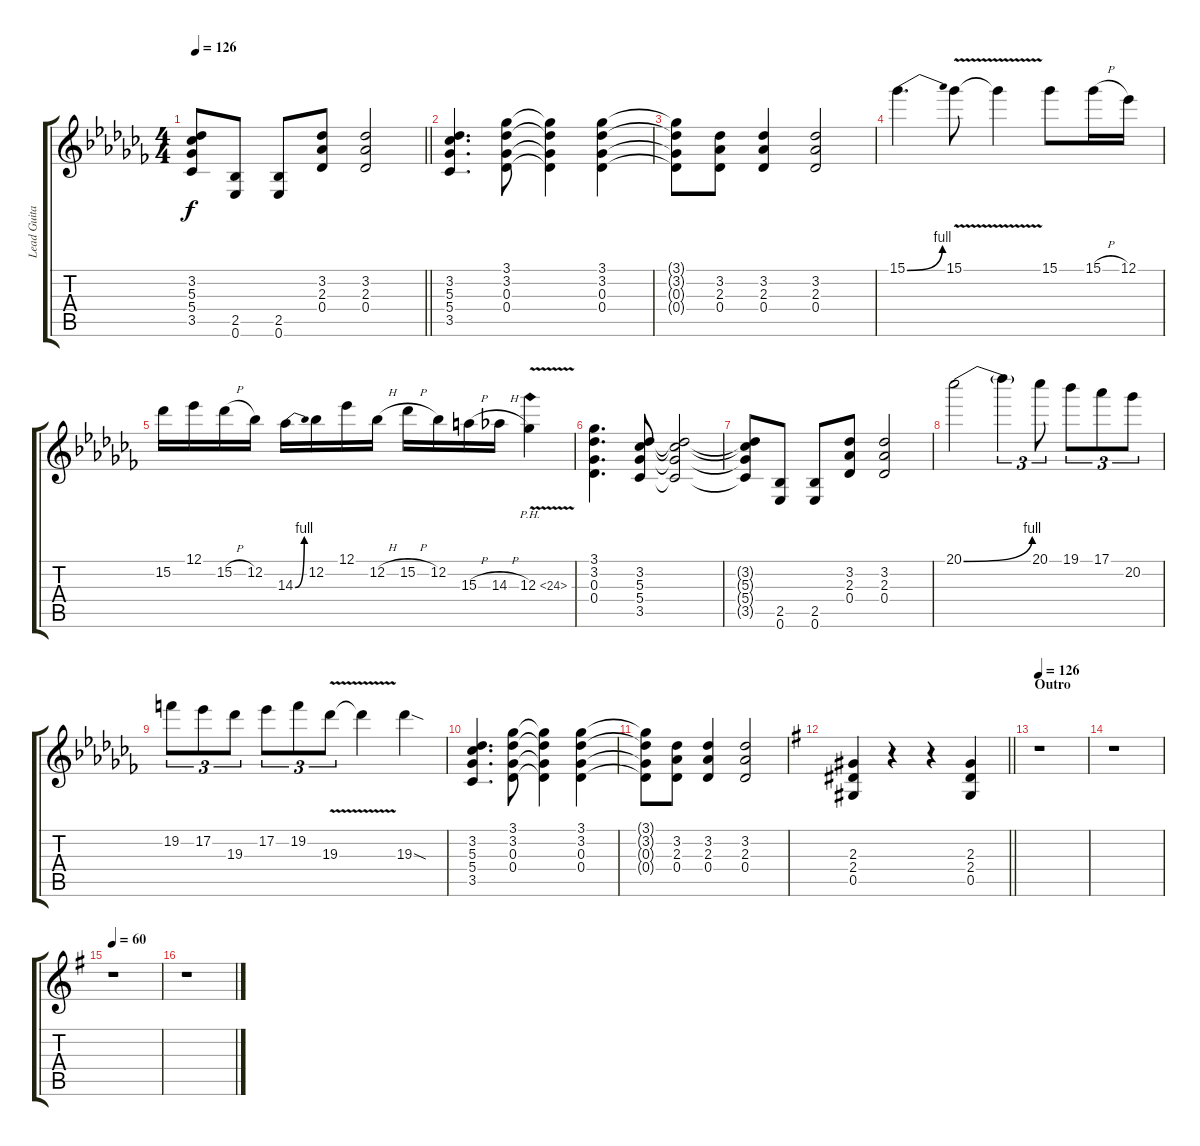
\track ("Lead Guitar" "Lead Guita") {instrument acousticguitarsteel}
\staff {score tabs}
\tuning (Eb4 Bb3 Gb3 Db3 Ab2 Eb2) {hide}
\ts (4 4)
\tempo 126
\clef g2
\barLineRight lightlight
\ks cb
(3.2{t} 5.3{t} 5.4{t} 3.5{t}).8{dy f} (2.5 0.6).8 (2.5 0.6).8 (3.2 2.3 0.4).8 (3.2 2.3 0.4).2 |
(3.2 5.3 5.4 3.5).4{d} (3.1 3.2 0.3 0.4).8 (3.1{t} 3.2{t} 0.3{t} 0.4{t}).4 (3.1 3.2 0.3 0.4).4 |
(3.1{t} 3.2{t} 0.3{t} 0.4{t}).8 (3.2 2.3 0.4).8 (3.2 2.3 0.4).4 (3.2 2.3 0.4).2 |
15.1{be (bend 0 0 60 4)}.4{d} 15.1{v}.8 15.1{t}.4 15.1.8 15.1{h}.16 12.1.16 |
15.2.16 12.1.16 15.2{h}.16 12.2.16 14.3{be (bend 0 0 60 4)}.16 12.2.16 12.1.16 12.2{h}.16 15.2{h}.16 12.2.16 15.3{h}.16 14.3{h}.16 12.3{ph 12 v}.4 |
(3.1 3.2 0.3 0.4).4{d} (3.2 5.3 5.4 3.5).8 (3.2{t} 5.3{t} 5.4{t} 3.5{t}).2 |
(3.2{t} 5.3{t} 5.4{t} 3.5{t}).8 (2.5 0.6).8 (2.5 0.6).8 (3.2 2.3 0.4).8 (3.2 2.3 0.4).2 |
20.1{be (bend 0 0 60 4)}.2 20.1{t}.4{tu (3 2)} 20.1.8{tu (3 2)} 19.1.8{tu (3 2)} 17.1.8{tu (3 2)} 20.2.8{tu (3 2)} |
19.2.8{tu (3 2)} 17.2.8{tu (3 2)} 19.3.8{tu (3 2)} 17.2.8{tu (3 2)} 19.2.8{tu (3 2)} 19.3{v}.8{tu (3 2)} 19.3{t}.4 19.3{sod}.4 |
(3.2 5.3 5.4 3.5).4{d} (3.1 3.2 0.3 0.4).8 (3.1{t} 3.2{t} 0.3{t} 0.4{t}).4 (3.1 3.2 0.3 0.4).4 |
(3.1{t} 3.2{t} 0.3{t} 0.4{t}).8 (3.2 2.3 0.4).8 (3.2 2.3 0.4).4 (3.2 2.3 0.4).2 |
\barLineRight lightlight
\ks g
(2.3 2.4 0.5).4 r.4 r.4 (2.3 2.4 0.5).4 |
\section ("" "Outro")
\tempo 126
r.1 |
r.1 |
\tempo 60
r.1 |
r.1
